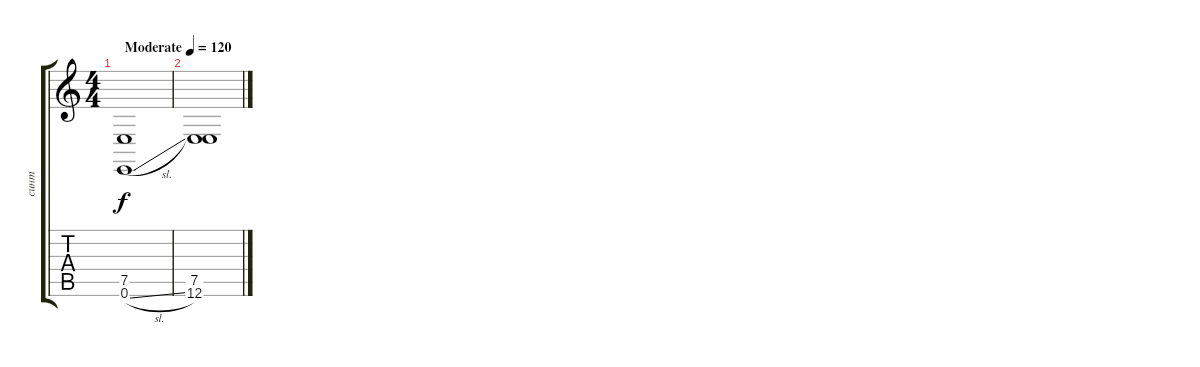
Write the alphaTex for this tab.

\track ("синт" "синт") {instrument seashore}
\staff {score tabs}
\tuning (E4 B3 G3 D3 A2 E2) {hide}
\ts (4 4)
\tempo (120 "Moderate")
\clef g2
\ks c
(7.5 0.6{sl}).1{dy f instrument seashore} |
(7.5 12.6).1
